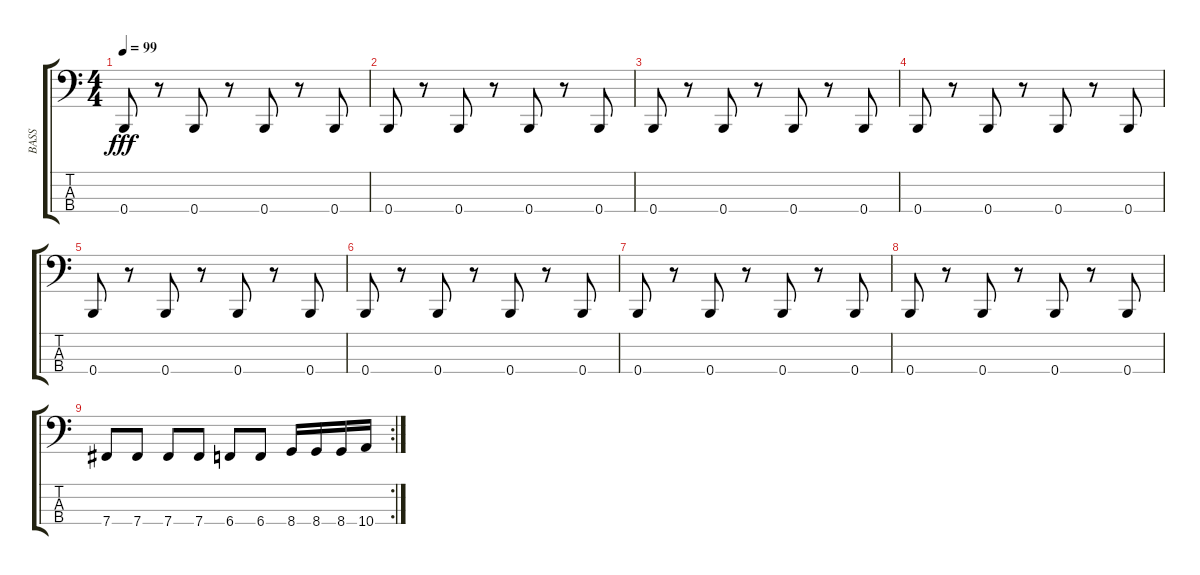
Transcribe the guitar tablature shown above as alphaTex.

\track ("BASS" "BASS") {instrument electricbassfinger}
\staff {score tabs}
\tuning (E2 B1 Gb1 B0) {hide}
\ts (4 4)
\tempo 99
\clef f4
\ks c
0.4.8{dy fff} r.8 0.4.8 r.8 0.4.8 r.8 0.4.8 |
0.4.8 r.8 0.4.8 r.8 0.4.8 r.8 0.4.8 |
0.4.8 r.8 0.4.8 r.8 0.4.8 r.8 0.4.8 |
0.4.8 r.8 0.4.8 r.8 0.4.8 r.8 0.4.8 |
0.4.8 r.8 0.4.8 r.8 0.4.8 r.8 0.4.8 |
0.4.8 r.8 0.4.8 r.8 0.4.8 r.8 0.4.8 |
0.4.8 r.8 0.4.8 r.8 0.4.8 r.8 0.4.8 |
0.4.8 r.8 0.4.8 r.8 0.4.8 r.8 0.4.8 |
\rc 2
7.4.8 7.4.8 7.4.8 7.4.8 6.4.8 6.4.8 8.4.16 8.4.16 8.4.16 10.4.16
